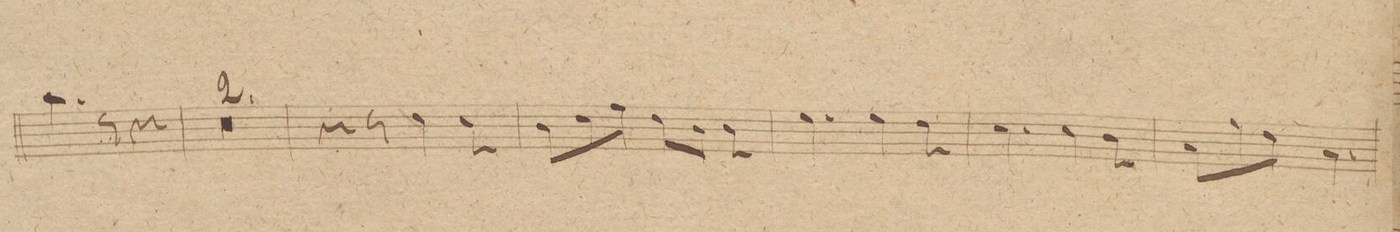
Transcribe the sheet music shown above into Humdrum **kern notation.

**kern	**dynam
*I"Fagotto 2do	*
*clefF4	*
*k[]	*
*M6/8	*
4.c\	.
8r	.
4r	.
=68	=68
1.r	.
=69	=69
=70	=70
4r	.
8r	.
4F\	.
8E\	.
=71	=71
8D\L	.
8F\	.
8A\J	.
8F\L	.
8D\J	.
8D\	.
=72	=72
4.G\	.
4G\	.
8F\	.
=73	=73
4.E\	.
4E\	.
8D\	.
=74	=74
8C\L	.
8A\	.
8F\J	.
4.C\	.
=75	=75
*-	*-
